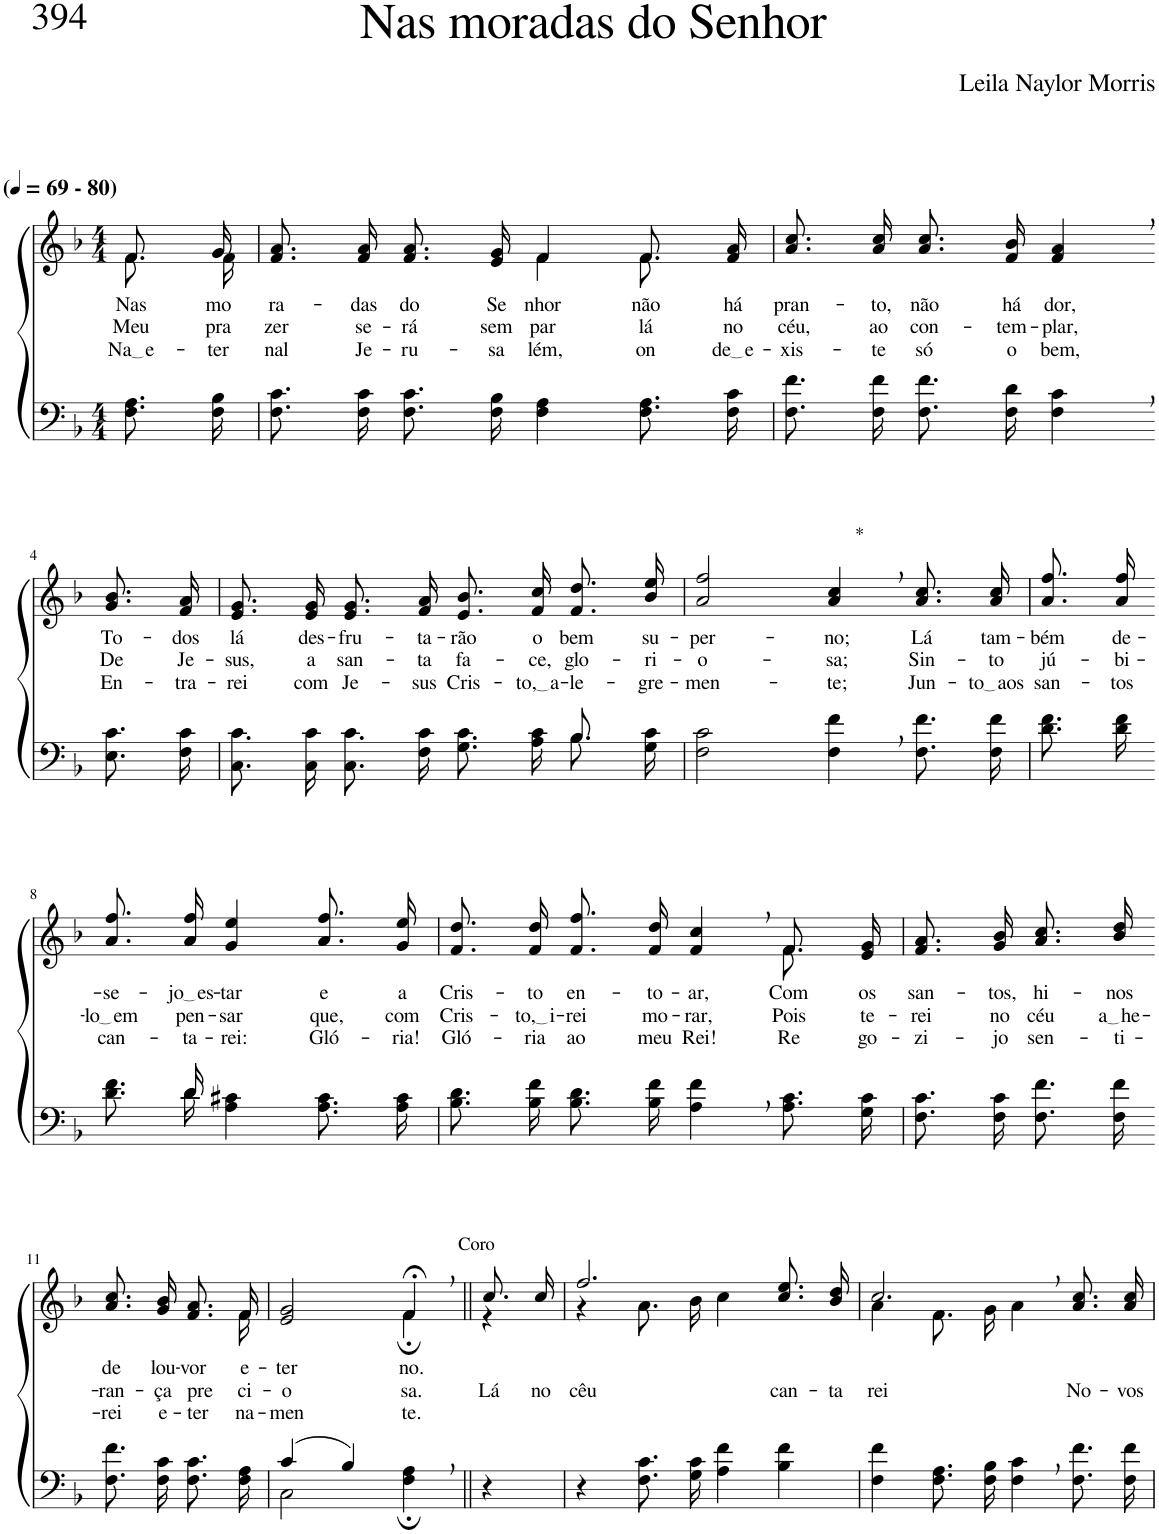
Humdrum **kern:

**kern	**kern	**text	**text	**text
*part2	*part1	*part1	*part1	*part1
*staff2	*staff1	*staff1	*staff1	*staff1
*I"Parte III e IV	*I"Parte I e II	*	*	*
*clefF4	*clefG2	*	*	*
*Trd2c3	*Trd2c3	*	*	*
*k[b-]	*k[b-]	*	*	*
*M4/4	*M4/4	*	*	*
*MM69	*MM69	*	*	*
=1	=1	=1	=1	=1
*	*^	*	*	*
!	!LO:TX:a:B:t=(	!	!	!	!
!	!LO:TX:a:B:t=- 80)	!	!	!	!
!	!	!	!LO:LY:b	!LO:LY:b	!LO:LY:b
8.F\ 8.A\L	8.f/L	8.f\L	Nas	Meu	Na e
!	!	!	!LO:LY:b	!LO:LY:b	!LO:LY:b
16F\ 16B-\Jk	16g/Jk	16f\Jk	mo-	pra-	-ter-
=2	=2	=2	=2	=2	=2
!	!	!	!LO:LY:b	!LO:LY:b	!LO:LY:b
8.F\ 8.c\L	8.f/ 8.a/L	2ryy	-ra-	-zer	-nal
!	!	!	!LO:LY:b	!LO:LY:b	!LO:LY:b
16F\ 16c\Jk	16f/ 16a/Jk	.	-das	se-	Je-
!	!	!	!LO:LY:b	!LO:LY:b	!LO:LY:b
8.F\ 8.c\L	8.f/ 8.a/L	.	do	-rá	-ru-
!	!	!	!LO:LY:b	!LO:LY:b	!LO:LY:b
16F\ 16B-\Jk	16e/ 16g/Jk	.	Se-	sem	-sa-
!	!	!	!LO:LY:b	!LO:LY:b	!LO:LY:b
4F\ 4A\	4f/	4f\	-nhor	par	-lém,
!	!	!	!LO:LY:b	!LO:LY:b	!LO:LY:b
8.F\ 8.A\L	8.f/L	8.f\	não	lá	on-
!	!	!	!LO:LY:b	!LO:LY:b	!LO:LY:b
16F\ 16c\Jk	16f/ 16a/Jk	16ryy	há	no	de e
=3	=3	=3	=3	=3	=3
!	!	!	!LO:LY:b	!LO:LY:b	!LO:LY:b
*	*v	*v	*	*	*
8.F\ 8.f\L	8.a\ 8.cc\L	pran-	céu,	-xis-
!	!	!LO:LY:b	!LO:LY:b	!LO:LY:b
16F\ 16f\Jk	16a\ 16cc\Jk	-to,	ao	-te
!	!	!LO:LY:b	!LO:LY:b	!LO:LY:b
8.F\ 8.f\L	8.a/ 8.cc/L	não	con-	só
!	!	!LO:LY:b	!LO:LY:b	!LO:LY:b
16F\ 16d\Jk	16f/ 16b-/Jk	há	-tem-	o
!	!	!LO:LY:b	!LO:LY:b	!LO:LY:b
4F\, 4c\,	4f/, 4a/,	dor,	-plar,	bem,
!!LO:LB:g=z
=4-	=4-	=4-	=4-	=4-
!	!	!LO:LY:b	!LO:LY:b	!LO:LY:b
8.E\ 8.c\L	8.g/ 8.b-/L	To-	De	En-
!	!	!LO:LY:b	!LO:LY:b	!LO:LY:b
16F\ 16c\Jk	16f/ 16a/Jk	-dos	Je-	-tra-
=5	=5	=5	=5	=5
*^	*	*	*	*
!	!	!	!LO:LY:b	!LO:LY:b	!LO:LY:b
2.ryy	8.C\ 8.c\L	8.e/ 8.g/L	lá	-sus,	-rei
!	!	!	!LO:LY:b	!LO:LY:b	!LO:LY:b
.	16C\ 16c\Jk	16e/ 16g/Jk	des-	a	com
!	!	!	!LO:LY:b	!LO:LY:b	!LO:LY:b
.	8.C\ 8.c\L	8.e/ 8.g/L	-fru-	san-	Je-
!	!	!	!LO:LY:b	!LO:LY:b	!LO:LY:b
.	16F\ 16c\Jk	16f/ 16a/Jk	-ta-	-ta	-sus
!	!	!	!LO:LY:b	!LO:LY:b	!LO:LY:b
.	8.G\ 8.c\L	8.e/ 8.b-/L	-rão	fa-	Cris-
!	!	!	!LO:LY:b	!LO:LY:b	!LO:LY:b
.	16A\ 16c\Jk	16f/ 16cc/Jk	o	-ce,	to, a
!	!	!	!LO:LY:b	!LO:LY:b	!LO:LY:b
8.B-/	8.B-\L	8.f\ 8.dd\L	bem	glo-	-le-
!	!	!	!LO:LY:b	!LO:LY:b	!LO:LY:b
16ryy	16G\ 16c\Jk	16b-\ 16ee\Jk	su-	-ri-	-gre-
=6	=6	=6	=6	=6	=6
!	!	!	!LO:LY:b	!LO:LY:b	!LO:LY:b
*v	*v	*	*	*	*
2F\ 2c\	2a/ 2ff/	-per-	-o-	-men-
!	!LO:TX:a:t=*	!	!	!
!	!	!LO:LY:b	!LO:LY:b	!LO:LY:b
4F\, 4f\,	4a/, 4cc/,	-no;	-sa;	-te;
!	!	!LO:LY:b	!LO:LY:b	!LO:LY:b
8.F\ 8.f\L	8.a\ 8.cc\L	Lá	Sin-	Jun-
!	!	!LO:LY:b	!LO:LY:b	!LO:LY:b
16F\ 16f\Jk	16a\ 16cc\Jk	tam-	-to	to aos
=7	=7	=7	=7	=7
!	!	!LO:LY:b	!LO:LY:b	!LO:LY:b
8.d\ 8.f\L	8.a\ 8.ff\L	-bém	jú-	san-
!	!	!LO:LY:b	!LO:LY:b	!LO:LY:b
16d\ 16f\Jk	16a\ 16ff\Jk	de-	-bi-	-tos
!!LO:LB:g=z
=8-	=8-	=8-	=8-	=8-
*^	*	*	*	*
!	!	!	!LO:LY:b	!LO:LY:b	!LO:LY:b
8.ryy	8.d\ 8.f\L	8.a\ 8.ff\L	-se-	lo em	can-
!	!	!	!LO:LY:b	!LO:LY:b	!LO:LY:b
16d/	16d\Jk	16a\ 16ff\Jk	jo es	pen-	-ta-
!	!	!	!LO:LY:b	!LO:LY:b	!LO:LY:b
2ryy	4A\ 4c#X\	4g/ 4ee/	-tar	-sar	-rei:
!	!	!	!LO:LY:b	!LO:LY:b	!LO:LY:b
.	8.A\ 8.c#\L	8.a\ 8.ff\L	e	que,	Gló-
!	!	!	!LO:LY:b	!LO:LY:b	!LO:LY:b
.	16A\ 16c#\Jk	16g\ 16ee\Jk	a	com	-ria!
=9	=9	=9	=9	=9	=9
!	!	!	!LO:LY:b	!LO:LY:b	!LO:LY:b
*v	*v	*^	*	*	*
8.B-\ 8.d\L	8.f/ 8.dd/L	2.ryy	Cris-	Cris-	Gló-
!	!	!	!LO:LY:b	!LO:LY:b	!LO:LY:b
16B-\ 16f\Jk	16f/ 16dd/Jk	.	-to	to, i	-ria
!	!	!	!LO:LY:b	!LO:LY:b	!LO:LY:b
8.B-\ 8.d\L	8.f/ 8.ff/L	.	en-	-rei	ao
!	!	!	!LO:LY:b	!LO:LY:b	!LO:LY:b
16B-\ 16f\Jk	16f/ 16dd/Jk	.	-to-	mo-	meu
!	!	!	!LO:LY:b	!LO:LY:b	!LO:LY:b
4A\, 4f\,	4f/, 4cc/,	.	-ar,	-rar,	Rei!
!	!	!	!LO:LY:b	!LO:LY:b	!LO:LY:b
8.A\ 8.c\L	8.f/L	8.f\	Com	Pois	Re-
!	!	!	!LO:LY:b	!LO:LY:b	!LO:LY:b
16G\ 16c\Jk	16e/ 16g/Jk	16ryy	os	te-	-go-
=10	=10	=10	=10	=10	=10
!	!	!	!LO:LY:b	!LO:LY:b	!LO:LY:b
*	*v	*v	*	*	*
8.F\ 8.c\L	8.f/ 8.a/L	san-	-rei	-zi-
!	!	!LO:LY:b	!LO:LY:b	!LO:LY:b
16F\ 16c\Jk	16g/ 16b-/Jk	-tos,	no	-jo
!	!	!LO:LY:b	!LO:LY:b	!LO:LY:b
8.F\ 8.f\L	8.a\ 8.cc\L	hi-	céu	sen-
!	!	!LO:LY:b	!LO:LY:b	!LO:LY:b
16F\ 16f\Jk	16b-\ 16dd\Jk	-nos	a he	-ti-
!!LO:LB:g=z
=11-	=11-	=11-	=11-	=11-
!	!	!LO:LY:b	!LO:LY:b	!LO:LY:b
*	*^	*	*	*
8.F\ 8.f\L	8.a/ 8.cc/L	4..ryy	de	-ran-	-rei
!	!	!	!LO:LY:b	!LO:LY:b	!LO:LY:b
16F\ 16c\Jk	16g/ 16b-/Jk	.	lou-	-ça	e-
!	!	!	!LO:LY:b	!LO:LY:b	!LO:LY:b
8.F\ 8.c\L	8.f/ 8.a/L	.	-vor	pre-	-ter-
!	!	!	!LO:LY:b	!LO:LY:b	!LO:LY:b
16F\ 16A\Jk	16f/Jk	16f\	e-	-ci-	-na-
=12	=12	=12	=12	=12	=12
*^	*	*	*	*	*
!	!	!	!	!LO:LY:b	!LO:LY:b	!LO:LY:b
(4c/	2C\	2ryy	2e/ 2g/	-ter-	-o-	-men-
4B-/)	.	.	.	.	.	.
!	!	!LO:TX:a:t=Coro	!	!	!	!
!	!	!	!	!LO:LY:b	!LO:LY:b	!LO:LY:b
4ryy	4F\; 4A\;	4f;<,\	4f;/	no.	-sa.	-te.
=13||	=13||	=13||	=13||	=13||	=13||	=13||
!	!	!	!	!	!LO:LY:b	!
*v	*v	*	*	*	*	*
4r	8.cc/L	4r	.	Lá	.
!	!	!	!	!LO:LY:b	!
.	16cc/Jk	.	.	no	.
=14	=14	=14	=14	=14	=14
!	!	!	!	!LO:LY:b	!
4r	2.ff/	4r	.	cêu	.
8.F\ 8.c\L	.	8.a\L	.	.	.
16G\ 16c\Jk	.	16b-\Jk	.	.	.
4A\ 4f\	.	4cc\	.	.	.
!	!	!	!	!LO:LY:b	!
4B-\ 4f\	8.cc\ 8.ee\L	4ryy	.	can-	.
!	!	!	!	!LO:LY:b	!
.	16b-\ 16dd\Jk	.	.	-ta-	.
=15	=15	=15	=15	=15	=15
!	!	!	!	!LO:LY:b	!
4F\ 4f\	2.cc,/	4a\	.	-rei	.
8.F\ 8.A\L	.	8.f\L	.	.	.
16F\ 16B-\Jk	.	16g\Jk	.	.	.
4F\, 4c\,	.	4a\	.	.	.
!	!	!	!	!LO:LY:b	!
8.F\ 8.f\L	8.a\ 8.cc\L	4ryy	.	No-	.
!	!	!	!	!LO:LY:b	!
16F\ 16f\Jk	16a\ 16cc\Jk	.	.	-vos	.
*	*v	*v	*	*	*
=	=	=	=	=
*-	*-	*-	*-	*-
